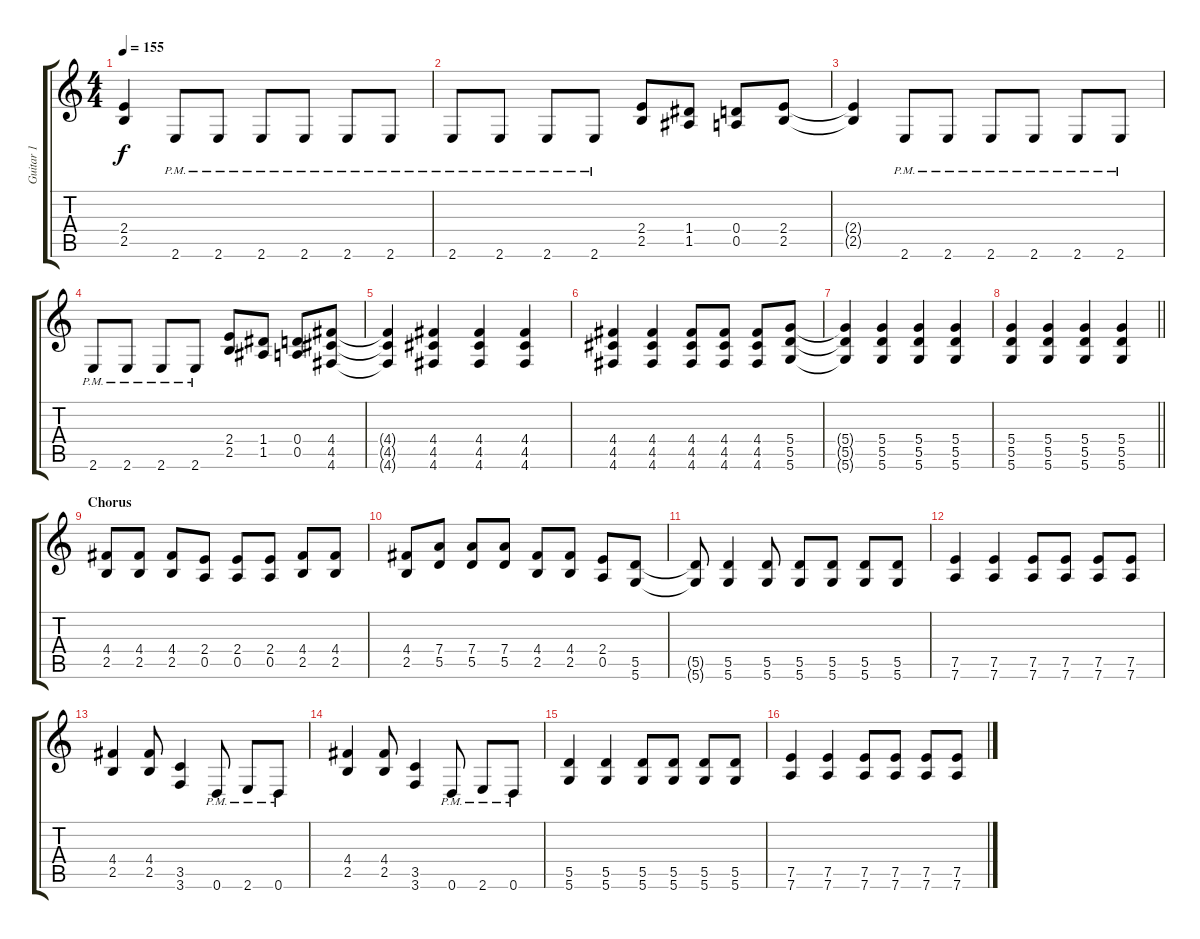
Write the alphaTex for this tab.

\track ("Guitar 1" "Guitar 1") {instrument distortionguitar}
\staff {score tabs}
\tuning (E4 B3 G3 D3 A2 D2) {hide}
\ts (4 4)
\tempo 155
\clef g2
\ks c
(2.4{t} 2.5{t}).4{dy f} 2.6{pm}.8 2.6{pm}.8 2.6{pm}.8 2.6{pm}.8 2.6{pm}.8 2.6{pm}.8 |
2.6{pm}.8 2.6{pm}.8 2.6{pm}.8 2.6{pm}.8 (2.4 2.5).8 (1.4 1.5).8 (0.4 0.5).8 (2.4 2.5).8 |
(2.4{t} 2.5{t}).4 2.6{pm}.8 2.6{pm}.8 2.6{pm}.8 2.6{pm}.8 2.6{pm}.8 2.6{pm}.8 |
2.6{pm}.8 2.6{pm}.8 2.6{pm}.8 2.6{pm}.8 (2.4 2.5).8 (1.4 1.5).8 (0.4 0.5).8 (4.4 4.5 4.6).8 |
(4.4{t} 4.5{t} 4.6{t}).4 (4.4 4.5 4.6).4 (4.4 4.5 4.6).4 (4.4 4.5 4.6).4 |
(4.4 4.5 4.6).4 (4.4 4.5 4.6).4 (4.4 4.5 4.6).8 (4.4 4.5 4.6).8 (4.4 4.5 4.6).8 (5.4 5.5 5.6).8 |
(5.4{t} 5.5{t} 5.6{t}).4 (5.4 5.5 5.6).4 (5.4 5.5 5.6).4 (5.4 5.5 5.6).4 |
\barLineRight lightlight
(5.4 5.5 5.6).4 (5.4 5.5 5.6).4 (5.4 5.5 5.6).4 (5.4 5.5 5.6).4 |
\section ("" "Chorus")
(4.4 2.5).8 (4.4 2.5).8 (4.4 2.5).8 (2.4 0.5).8 (2.4 0.5).8 (2.4 0.5).8 (4.4 2.5).8 (4.4 2.5).8 |
(4.4 2.5).8 (7.4 5.5).8 (7.4 5.5).8 (7.4 5.5).8 (4.4 2.5).8 (4.4 2.5).8 (2.4 0.5).8 (5.5 5.6).8 |
(5.5{t} 5.6{t}).8 (5.5 5.6).4 (5.5 5.6).8 (5.5 5.6).8 (5.5 5.6).8 (5.5 5.6).8 (5.5 5.6).8 |
(7.5 7.6).4 (7.5 7.6).4 (7.5 7.6).8 (7.5 7.6).8 (7.5 7.6).8 (7.5 7.6).8 |
(4.4 2.5).4 (4.4 2.5).8 (3.5 3.6).4 0.6{pm}.8 2.6{pm}.8 0.6{pm}.8 |
(4.4 2.5).4 (4.4 2.5).8 (3.5 3.6).4 0.6{pm}.8 2.6{pm}.8 0.6{pm}.8 |
(5.5 5.6).4 (5.5 5.6).4 (5.5 5.6).8 (5.5 5.6).8 (5.5 5.6).8 (5.5 5.6).8 |
(7.5 7.6).4 (7.5 7.6).4 (7.5 7.6).8 (7.5 7.6).8 (7.5 7.6).8 (7.5 7.6).8
